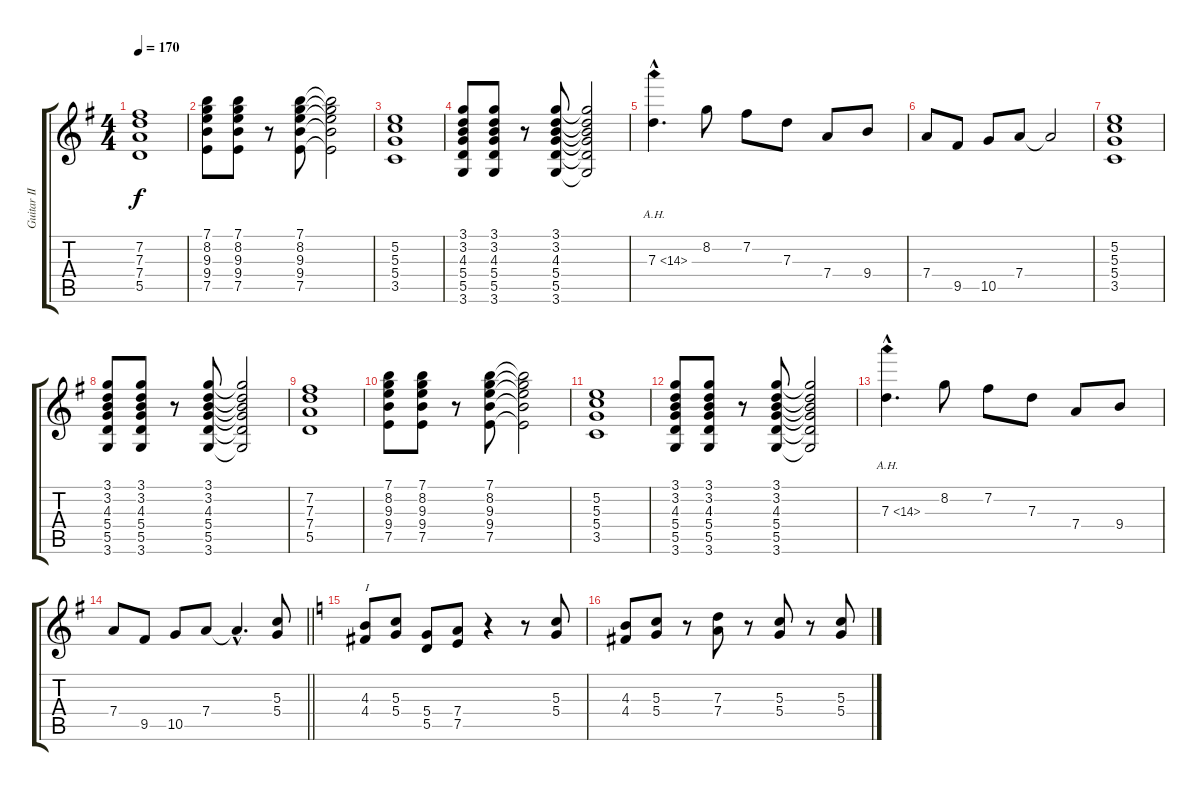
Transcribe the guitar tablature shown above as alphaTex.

\track ("Guitar II" "Guitar II") {instrument distortionguitar}
\staff {score tabs}
\tuning (E4 B3 G3 D3 A2 E2) {hide}
\ts (4 4)
\tempo 170
\clef g2
\ks g
(7.2 7.3 7.4 5.5).1{dy f} |
(7.1 8.2 9.3 9.4 7.5).8 (7.1 8.2 9.3 9.4 7.5).8 r.8 (7.1 8.2 9.3 9.4 7.5).8 (7.1{t} 8.2{t} 9.3{t} 9.4{t} 7.5{t}).2 |
(5.2 5.3 5.4 3.5).1 |
(3.1 3.2 4.3 5.4 5.5 3.6).8 (3.1 3.2 4.3 5.4 5.5 3.6).8 r.8 (3.1 3.2 4.3 5.4 5.5 3.6).8 (3.1{t} 3.2{t} 4.3{t} 5.4{t} 5.5{t} 3.6{t}).2 |
7.3{ah 7 hac}.4{d} 8.2.8 7.2.8 7.3.8 7.4.8 9.4.8 |
7.4.8 9.5.8 10.5.8 7.4.8 7.4{t}.2 |
(5.2 5.3 5.4 3.5).1 |
(3.1 3.2 4.3 5.4 5.5 3.6).8 (3.1 3.2 4.3 5.4 5.5 3.6).8 r.8 (3.1 3.2 4.3 5.4 5.5 3.6).8 (3.1{t} 3.2{t} 4.3{t} 5.4{t} 5.5{t} 3.6{t}).2 |
(7.2 7.3 7.4 5.5).1 |
(7.1 8.2 9.3 9.4 7.5).8 (7.1 8.2 9.3 9.4 7.5).8 r.8 (7.1 8.2 9.3 9.4 7.5).8 (7.1{t} 8.2{t} 9.3{t} 9.4{t} 7.5{t}).2 |
(5.2 5.3 5.4 3.5).1 |
(3.1 3.2 4.3 5.4 5.5 3.6).8 (3.1 3.2 4.3 5.4 5.5 3.6).8 r.8 (3.1 3.2 4.3 5.4 5.5 3.6).8 (3.1{t} 3.2{t} 4.3{t} 5.4{t} 5.5{t} 3.6{t}).2 |
7.3{ah 7 hac}.4{d} 8.2.8 7.2.8 7.3.8 7.4.8 9.4.8 |
\barLineRight lightlight
7.4.8 9.5.8 10.5.8 7.4.8 7.4{hac t}.4{d} (5.3 5.4).8 |
\ks c
(4.3 4.4).8{txt "I"} (5.3 5.4).8 (5.4 5.5).8 (7.4 7.5).8 r.4 r.8 (5.3 5.4).8 |
(4.3 4.4).8 (5.3 5.4).8 r.8 (7.3 7.4).8 r.8 (5.3 5.4).8 r.8 (5.3 5.4).8
